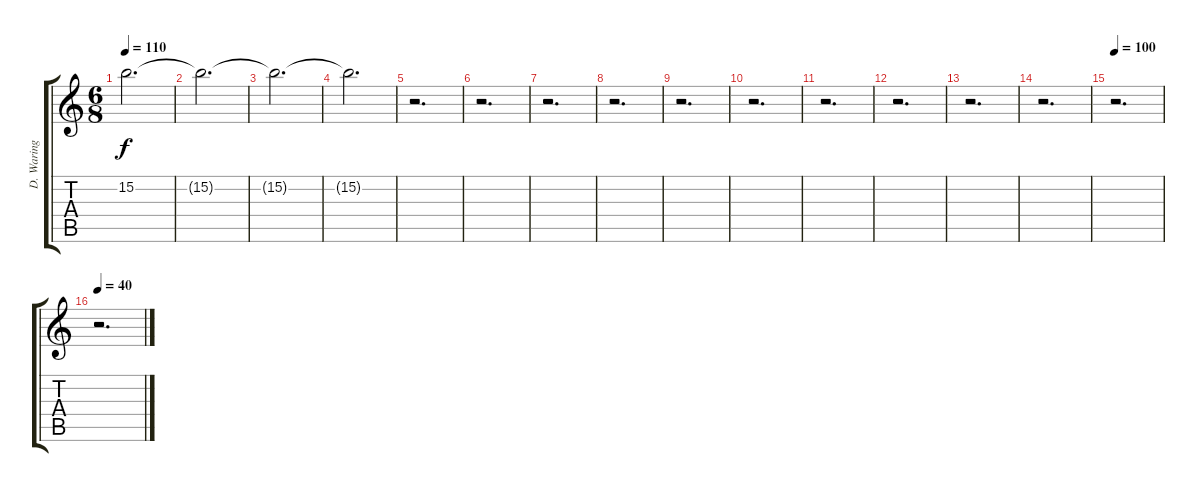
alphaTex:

\track ("D. Waring Gtr." "D. Waring ") {instrument distortionguitar}
\staff {score tabs}
\tuning (Db4 Ab3 E3 B2 Gb2 Db2) {hide}
\ts (6 8)
\tempo 110
\clef g2
\ks c
15.2{t}.2{d dy f} |
15.2{t}.2{d} |
15.2{t}.2{d} |
15.2{t}.2{d} |
r.2{d} |
r.2{d} |
r.2{d} |
r.2{d} |
r.2{d} |
r.2{d} |
r.2{d} |
r.2{d} |
r.2{d} |
r.2{d} |
\tempo 100
r.2{d} |
\tempo 40
r.2{d}
